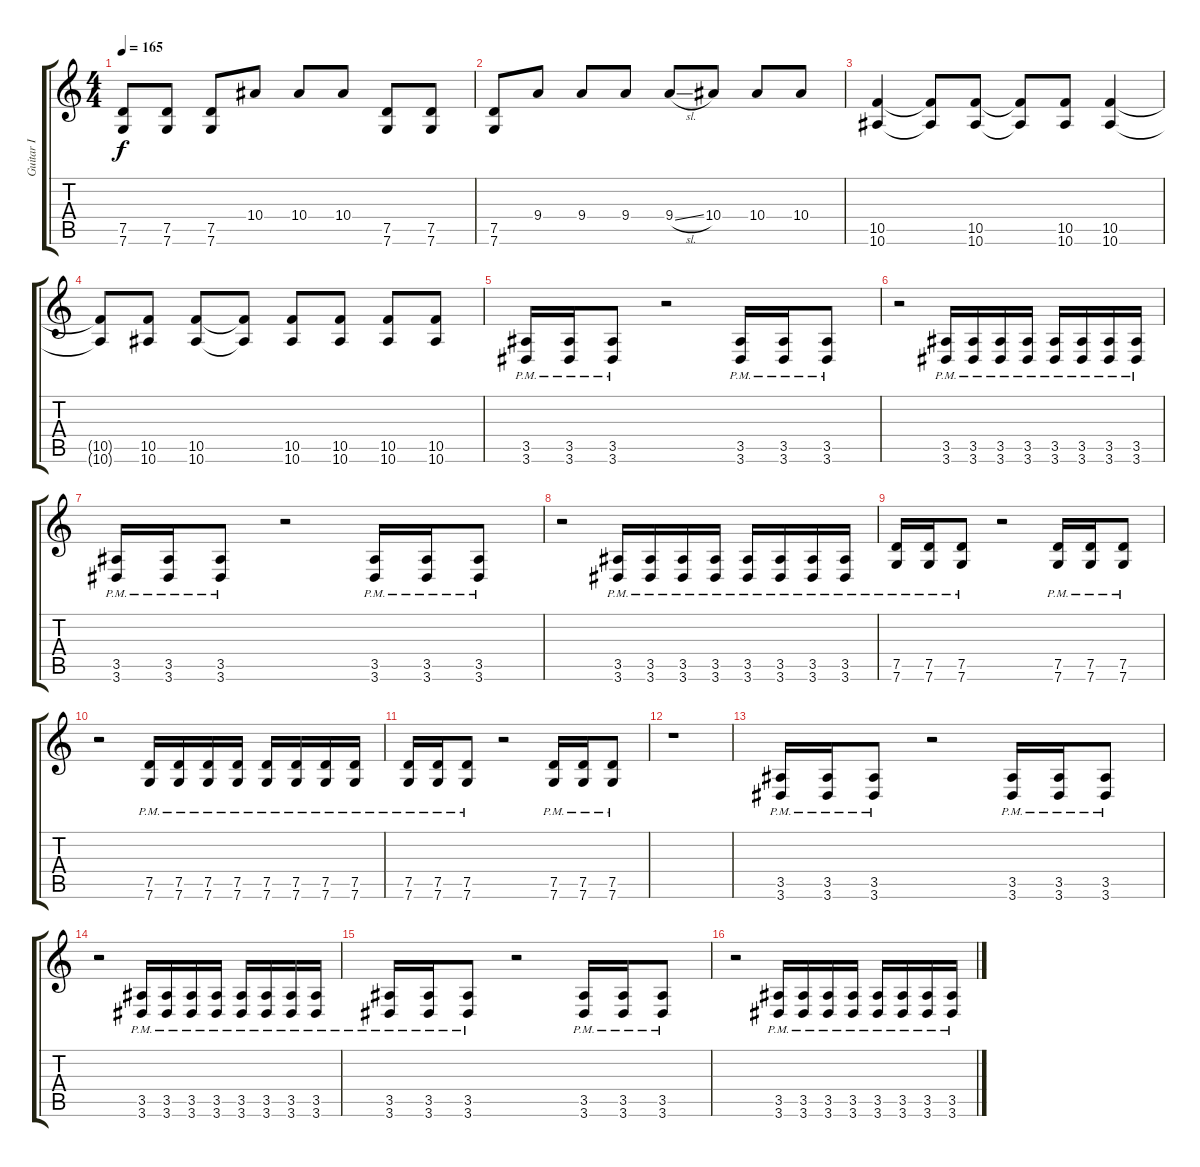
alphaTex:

\track ("Guitar I" "Guitar I") {instrument distortionguitar}
\staff {score tabs}
\tuning (D4 A3 F3 C3 G2 C2) {hide}
\ts (4 4)
\tempo 165
\clef g2
\ks c
(7.5 7.6).8{dy f} (7.5 7.6).8 (7.5 7.6).8 10.4.8 10.4.8 10.4.8 (7.5 7.6).8 (7.5 7.6).8 |
(7.5 7.6).8 9.4.8 9.4.8 9.4.8 9.4{sl}.8 10.4.8 10.4.8 10.4.8 |
(10.5 10.6).4 (10.5{t} 10.6{t}).8 (10.5 10.6).8 (10.5{t} 10.6{t}).8 (10.5 10.6).8 (10.5 10.6).4 |
(10.5{t} 10.6{t}).8 (10.5 10.6).8 (10.5 10.6).8 (10.5{t} 10.6{t}).8 (10.5 10.6).8 (10.5 10.6).8 (10.5 10.6).8 (10.5 10.6).8 |
(3.5{pm} 3.6{pm}).16 (3.5{pm} 3.6{pm}).16 (3.5{pm} 3.6{pm}).8 r.2 (3.5{pm} 3.6{pm}).16 (3.5{pm} 3.6{pm}).16 (3.5{pm} 3.6{pm}).8 |
r.2 (3.5{pm} 3.6{pm}).16 (3.5{pm} 3.6{pm}).16 (3.5{pm} 3.6{pm}).16 (3.5{pm} 3.6{pm}).16 (3.5{pm} 3.6{pm}).16 (3.5{pm} 3.6{pm}).16 (3.5{pm} 3.6{pm}).16 (3.5{pm} 3.6{pm}).16 |
(3.5{pm} 3.6{pm}).16 (3.5{pm} 3.6{pm}).16 (3.5{pm} 3.6{pm}).8 r.2 (3.5{pm} 3.6{pm}).16 (3.5{pm} 3.6{pm}).16 (3.5{pm} 3.6{pm}).8 |
r.2 (3.5{pm} 3.6{pm}).16 (3.5{pm} 3.6{pm}).16 (3.5{pm} 3.6{pm}).16 (3.5{pm} 3.6{pm}).16 (3.5{pm} 3.6{pm}).16 (3.5{pm} 3.6{pm}).16 (3.5{pm} 3.6{pm}).16 (3.5{pm} 3.6{pm}).16 |
(7.5{pm} 7.6{pm}).16 (7.5{pm} 7.6{pm}).16 (7.5{pm} 7.6{pm}).8 r.2 (7.5{pm} 7.6{pm}).16 (7.5{pm} 7.6{pm}).16 (7.5{pm} 7.6{pm}).8 |
r.2 (7.5{pm} 7.6{pm}).16 (7.5{pm} 7.6{pm}).16 (7.5{pm} 7.6{pm}).16 (7.5{pm} 7.6{pm}).16 (7.5{pm} 7.6{pm}).16 (7.5{pm} 7.6{pm}).16 (7.5{pm} 7.6{pm}).16 (7.5{pm} 7.6{pm}).16 |
(7.5{pm} 7.6{pm}).16 (7.5{pm} 7.6{pm}).16 (7.5{pm} 7.6{pm}).8 r.2 (7.5{pm} 7.6{pm}).16 (7.5{pm} 7.6{pm}).16 (7.5{pm} 7.6{pm}).8 |
r.1 |
(3.5{pm} 3.6{pm}).16 (3.5{pm} 3.6{pm}).16 (3.5{pm} 3.6{pm}).8 r.2 (3.5{pm} 3.6{pm}).16 (3.5{pm} 3.6{pm}).16 (3.5{pm} 3.6{pm}).8 |
r.2 (3.5{pm} 3.6{pm}).16 (3.5{pm} 3.6{pm}).16 (3.5{pm} 3.6{pm}).16 (3.5{pm} 3.6{pm}).16 (3.5{pm} 3.6{pm}).16 (3.5{pm} 3.6{pm}).16 (3.5{pm} 3.6{pm}).16 (3.5{pm} 3.6{pm}).16 |
(3.5{pm} 3.6{pm}).16 (3.5{pm} 3.6{pm}).16 (3.5{pm} 3.6{pm}).8 r.2 (3.5{pm} 3.6{pm}).16 (3.5{pm} 3.6{pm}).16 (3.5{pm} 3.6{pm}).8 |
r.2 (3.5{pm} 3.6{pm}).16 (3.5{pm} 3.6{pm}).16 (3.5{pm} 3.6{pm}).16 (3.5{pm} 3.6{pm}).16 (3.5{pm} 3.6{pm}).16 (3.5{pm} 3.6{pm}).16 (3.5{pm} 3.6{pm}).16 (3.5{pm} 3.6{pm}).16
